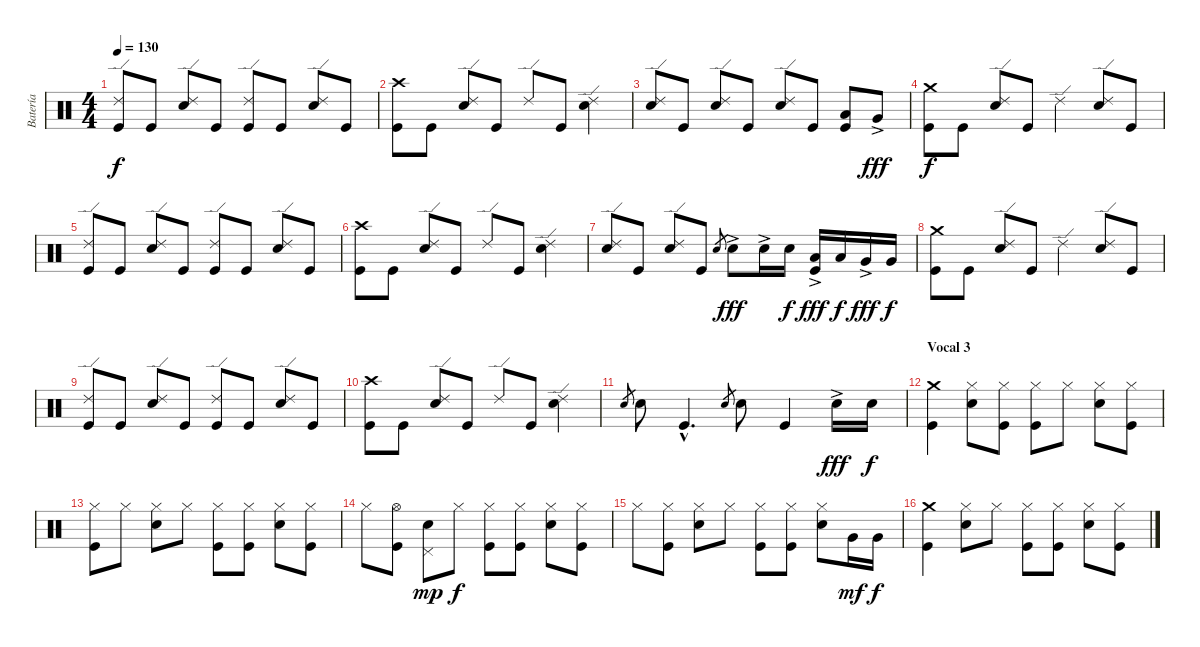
\track ("Batería" "Batería") {instrument percussion}
\staff {score}
\articulation defaults
\ts (4 4)
\tempo 130
\clef neutral
\ks c
("Kick (hit)" "Ride (edge) 2").8{dy f} "Kick (hit)".8 ("Electric Snare (hit)" "Ride (edge) 2").8 "Kick (hit)".8 ("Kick (hit)" "Ride (edge) 2").8 "Kick (hit)".8 ("Electric Snare (hit)" "Ride (edge) 2").8 "Kick (hit)".8 |
("Kick (hit)" "Crash high (hit)").8 "Kick (hit)".8 ("Electric Snare (hit)" "Ride (edge) 2").8 "Kick (hit)".8 "Ride (edge) 2".8 "Kick (hit)".8 ("Electric Snare (hit)" "Ride (edge) 2").4 |
("Electric Snare (hit)" "Ride (edge) 2").8 "Kick (hit)".8 ("Electric Snare (hit)" "Ride (edge) 2").8 "Kick (hit)".8 ("Electric Snare (hit)" "Ride (edge) 2").8 "Kick (hit)".8 ("Kick (hit)" "Low Tom (hit)").8 "Very Low Tom (hit)"{ac}.8{dy fff} |
("Kick (hit)" "Crash medium (hit)").8{dy f} "Kick (hit)".8 ("Electric Snare (hit)" "Ride (edge) 2").8 "Kick (hit)".8 "Ride (edge) 2".4 ("Electric Snare (hit)" "Ride (edge) 2").8 "Kick (hit)".8 |
("Kick (hit)" "Ride (edge) 2").8 "Kick (hit)".8 ("Electric Snare (hit)" "Ride (edge) 2").8 "Kick (hit)".8 ("Kick (hit)" "Ride (edge) 2").8 "Kick (hit)".8 ("Electric Snare (hit)" "Ride (edge) 2").8 "Kick (hit)".8 |
("Kick (hit)" "Crash high (hit)").8 "Kick (hit)".8 ("Electric Snare (hit)" "Ride (edge) 2").8 "Kick (hit)".8 "Ride (edge) 2".8 "Kick (hit)".8 ("Electric Snare (hit)" "Ride (edge) 2").4 |
("Electric Snare (hit)" "Ride (edge) 2").8 "Kick (hit)".8 ("Electric Snare (hit)" "Ride (edge) 2").8 "Kick (hit)".8 "Electric Snare (hit)".8{gr} "Electric Snare (hit)"{ac}.8{dy fff} "Electric Snare (hit)"{ac}.16 "Electric Snare (hit)".16{dy f} ("Kick (hit)" "Low Tom (hit)"{ac}).16{dy fff} "Low Tom (hit)".16{dy f} "Very Low Tom (hit)"{ac}.16{dy fff} "Very Low Tom (hit)".16{dy f} |
("Kick (hit)" "Crash medium (hit)").8 "Kick (hit)".8 ("Electric Snare (hit)" "Ride (edge) 2").8 "Kick (hit)".8 "Ride (edge) 2".4 ("Electric Snare (hit)" "Ride (edge) 2").8 "Kick (hit)".8 |
("Kick (hit)" "Ride (edge) 2").8 "Kick (hit)".8 ("Electric Snare (hit)" "Ride (edge) 2").8 "Kick (hit)".8 ("Kick (hit)" "Ride (edge) 2").8 "Kick (hit)".8 ("Electric Snare (hit)" "Ride (edge) 2").8 "Kick (hit)".8 |
("Kick (hit)" "Crash high (hit)").8 "Kick (hit)".8 ("Electric Snare (hit)" "Ride (edge) 2").8 "Kick (hit)".8 "Ride (edge) 2".8 "Kick (hit)".8 ("Electric Snare (hit)" "Ride (edge) 2").4 |
"Electric Snare (hit)".8{gr} "Electric Snare (hit)".8 "Kick (hit)"{hac}.4{d} "Electric Snare (hit)".8{gr} "Electric Snare (hit)".8 "Kick (hit)".4 "Electric Snare (hit)"{ac}.16{dy fff} "Electric Snare (hit)".16{dy f} |
\section ("" "Vocal 3")
("Kick (hit)" "Crash medium (hit)").4 ("Electric Snare (hit)" "Hi-Hat (closed)").8 ("Kick (hit)" "Hi-Hat (closed)").8 ("Kick (hit)" "Hi-Hat (closed)").8 "Hi-Hat (closed)".8 ("Electric Snare (hit)" "Hi-Hat (closed)").8 ("Kick (hit)" "Hi-Hat (closed)").8 |
("Kick (hit)" "Hi-Hat (closed)").8 "Hi-Hat (closed)".8 ("Electric Snare (hit)" "Hi-Hat (closed)").8 "Hi-Hat (closed)".8 ("Kick (hit)" "Hi-Hat (closed)").8 ("Kick (hit)" "Hi-Hat (closed)").8 ("Electric Snare (hit)" "Hi-Hat (closed)").8 ("Kick (hit)" "Hi-Hat (closed)").8 |
"Hi-Hat (closed)".8 ("Kick (hit)" "Hi-Hat (open)").8 ("Electric Snare (hit)" "Pedal Hi-Hat (hit)").8{dy mp} "Hi-Hat (closed)".8{dy f} ("Kick (hit)" "Hi-Hat (closed)").8 ("Kick (hit)" "Hi-Hat (closed)").8 ("Electric Snare (hit)" "Hi-Hat (closed)").8 ("Kick (hit)" "Hi-Hat (closed)").8 |
"Hi-Hat (closed)".8 ("Kick (hit)" "Hi-Hat (closed)").8 ("Electric Snare (hit)" "Hi-Hat (closed)").8 "Hi-Hat (closed)".8 ("Kick (hit)" "Hi-Hat (closed)").8 ("Kick (hit)" "Hi-Hat (closed)").8 ("Electric Snare (hit)" "Hi-Hat (closed)").8 "Very Low Tom (hit)".16{dy mf} "Very Low Tom (hit)".16{dy f} |
("Kick (hit)" "Crash medium (hit)").4 ("Electric Snare (hit)" "Hi-Hat (closed)").8 "Hi-Hat (closed)".8 ("Kick (hit)" "Hi-Hat (closed)").8 ("Kick (hit)" "Hi-Hat (closed)").8 ("Electric Snare (hit)" "Hi-Hat (closed)").8 ("Kick (hit)" "Hi-Hat (closed)").8
